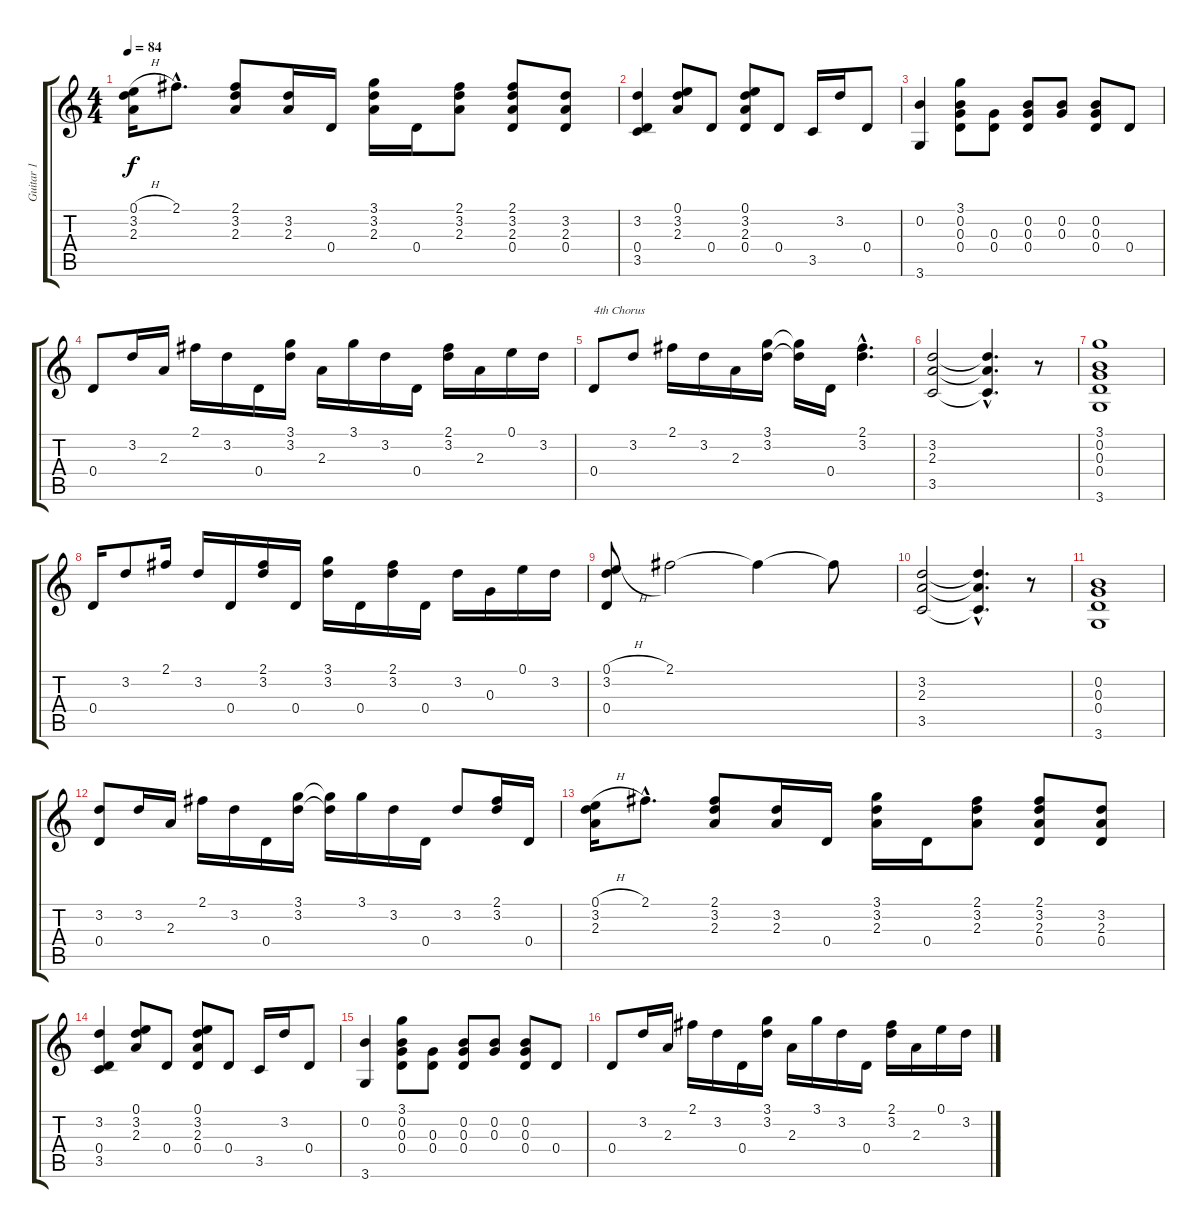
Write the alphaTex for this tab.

\track ("Guitar 1" "Guitar 1") {instrument acousticguitarsteel}
\staff {score tabs}
\tuning (E4 B3 G3 D3 A2 E2) {hide}
\ts (4 4)
\tempo 84
\clef g2
\ks c
(0.1{h} 3.2 2.3).16{dy f} 2.1{hac}.8{d} (2.1 3.2 2.3).8 (3.2 2.3).16 0.4.16 (3.1 3.2 2.3).16 0.4.16 (2.1 3.2 2.3).8 (2.1 3.2 2.3 0.4).8 (3.2 2.3 0.4).8 |
(3.2 0.4 3.5).4 (0.1 3.2 2.3).8 0.4.8 (0.1 3.2 2.3 0.4).8 0.4.8 3.5.16 3.2.16 0.4.8 |
(0.2 3.6).4 (3.1 0.2 0.3 0.4).8 (0.3 0.4).8 (0.2 0.3 0.4).8 (0.2 0.3).8 (0.2 0.3 0.4).8 0.4.8 |
0.4.8 3.2.16 2.3.16 2.1.16 3.2.16 0.4.16 (3.1 3.2).16 2.3.16 3.1.16 3.2.16 0.4.16 (2.1 3.2).16 2.3.16 0.1.16 3.2.16 |
0.4.8{txt "4th Chorus"} 3.2.8 2.1.16 3.2.16 2.3.16 (3.1 3.2).16 (3.1{t} 3.2{t}).16 0.4.16 (2.1{hac} 3.2{hac}).4{d} |
(3.2 2.3 3.5).2 (3.2{hac t} 2.3{hac t} 3.5{hac t}).4{d} r.8 |
(3.1 0.2 0.3 0.4 3.6).1 |
0.4.16 3.2.8 2.1.16 3.2.16 0.4.16 (2.1 3.2).16 0.4.16 (3.1 3.2).16 0.4.16 (2.1 3.2).16 0.4.16 3.2.16 0.3.16 0.1.16 3.2.16 |
(0.1{h} 3.2 0.4).8 2.1.2 2.1{t}.4 2.1{t}.8 |
(3.2 2.3 3.5).2 (3.2{hac t} 2.3{hac t} 3.5{hac t}).4{d} r.8 |
(0.2 0.3 0.4 3.6).1 |
(3.2 0.4).8 3.2.16 2.3.16 2.1.16 3.2.16 0.4.16 (3.1 3.2).16 (3.1{t} 3.2{t}).16 3.1.16 3.2.16 0.4.16 3.2.8 (2.1 3.2).16 0.4.16 |
(0.1{h} 3.2 2.3).16 2.1{hac}.8{d} (2.1 3.2 2.3).8 (3.2 2.3).16 0.4.16 (3.1 3.2 2.3).16 0.4.16 (2.1 3.2 2.3).8 (2.1 3.2 2.3 0.4).8 (3.2 2.3 0.4).8 |
(3.2 0.4 3.5).4 (0.1 3.2 2.3).8 0.4.8 (0.1 3.2 2.3 0.4).8 0.4.8 3.5.16 3.2.16 0.4.8 |
(0.2 3.6).4 (3.1 0.2 0.3 0.4).8 (0.3 0.4).8 (0.2 0.3 0.4).8 (0.2 0.3).8 (0.2 0.3 0.4).8 0.4.8 |
0.4.8 3.2.16 2.3.16 2.1.16 3.2.16 0.4.16 (3.1 3.2).16 2.3.16 3.1.16 3.2.16 0.4.16 (2.1 3.2).16 2.3.16 0.1.16 3.2.16
